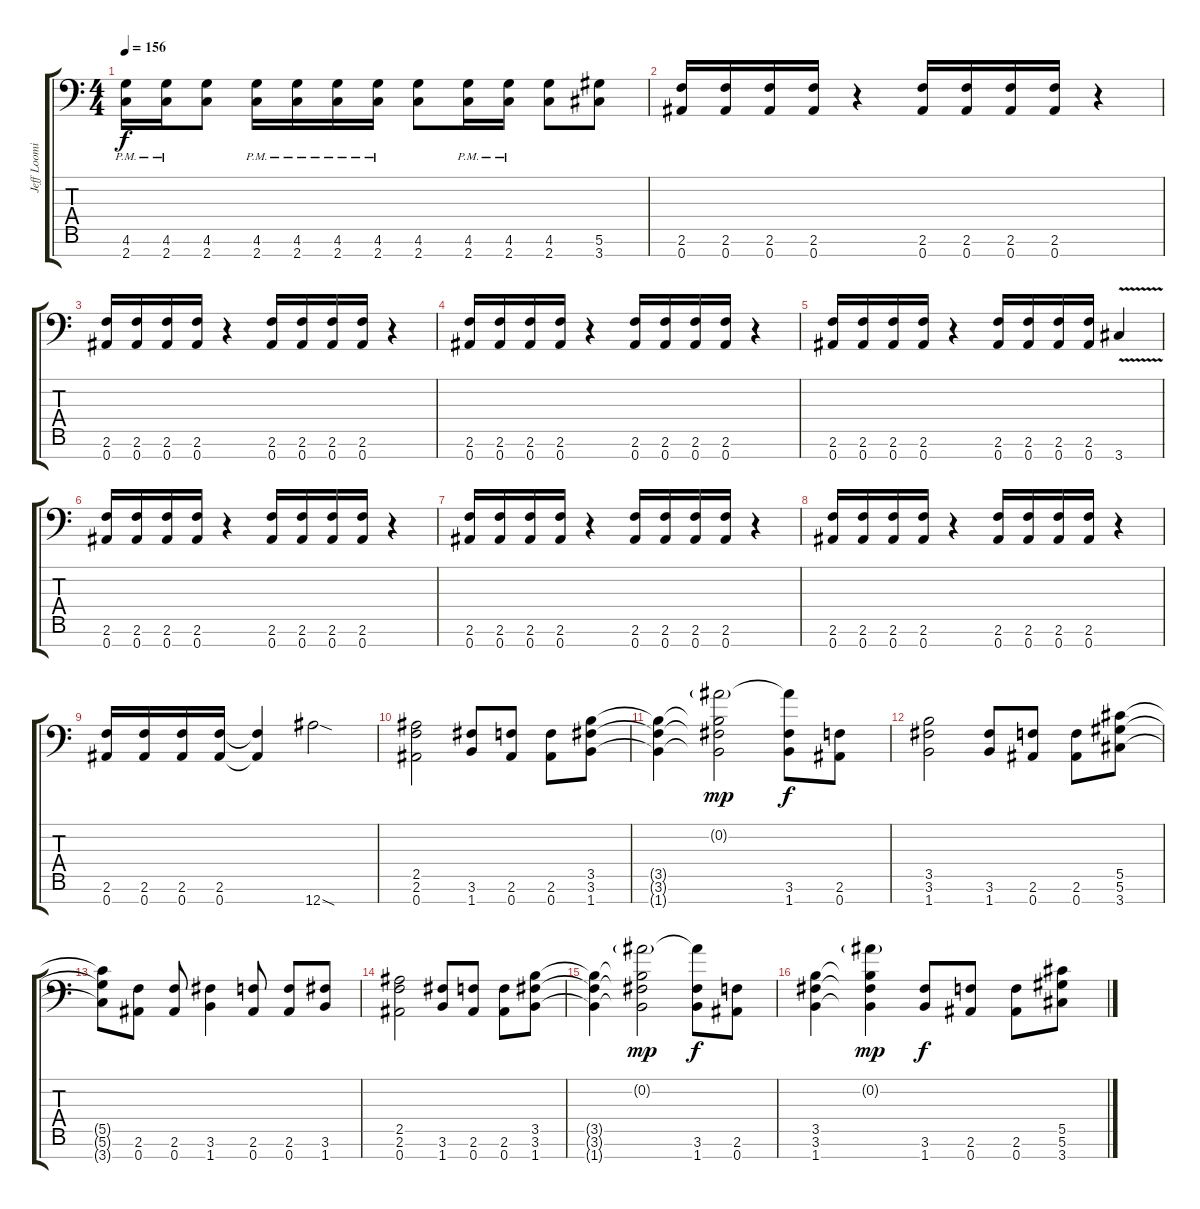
\track ("Jeff Loomis Rythme" "Jeff Loomi") {instrument distortionguitar}
\staff {score tabs}
\tuning (Eb4 Bb3 Gb3 Db3 Ab2 Eb2 Bb1) {hide}
\ts (4 4)
\tempo 156
\clef f4
\ks c
(4.6{pm} 2.7{pm}).16{dy f} (4.6{pm} 2.7{pm}).16 (4.6 2.7).8 (4.6{pm} 2.7{pm}).16 (4.6{pm} 2.7{pm}).16 (4.6{pm} 2.7{pm}).16 (4.6{pm} 2.7{pm}).16 (4.6 2.7).8 (4.6{pm} 2.7{pm}).16 (4.6{pm} 2.7{pm}).16 (4.6 2.7).8 (5.6 3.7).8 |
\section ("" "")
(2.6 0.7).16 (2.6 0.7).16 (2.6 0.7).16 (2.6 0.7).16 r.4 (2.6 0.7).16 (2.6 0.7).16 (2.6 0.7).16 (2.6 0.7).16 r.4 |
(2.6 0.7).16 (2.6 0.7).16 (2.6 0.7).16 (2.6 0.7).16 r.4 (2.6 0.7).16 (2.6 0.7).16 (2.6 0.7).16 (2.6 0.7).16 r.4 |
(2.6 0.7).16 (2.6 0.7).16 (2.6 0.7).16 (2.6 0.7).16 r.4 (2.6 0.7).16 (2.6 0.7).16 (2.6 0.7).16 (2.6 0.7).16 r.4 |
(2.6 0.7).16 (2.6 0.7).16 (2.6 0.7).16 (2.6 0.7).16 r.4 (2.6 0.7).16 (2.6 0.7).16 (2.6 0.7).16 (2.6 0.7).16 3.7{v}.4 |
(2.6 0.7).16 (2.6 0.7).16 (2.6 0.7).16 (2.6 0.7).16 r.4 (2.6 0.7).16 (2.6 0.7).16 (2.6 0.7).16 (2.6 0.7).16 r.4 |
(2.6 0.7).16 (2.6 0.7).16 (2.6 0.7).16 (2.6 0.7).16 r.4 (2.6 0.7).16 (2.6 0.7).16 (2.6 0.7).16 (2.6 0.7).16 r.4 |
(2.6 0.7).16 (2.6 0.7).16 (2.6 0.7).16 (2.6 0.7).16 r.4 (2.6 0.7).16 (2.6 0.7).16 (2.6 0.7).16 (2.6 0.7).16 r.4 |
(2.6 0.7).16 (2.6 0.7).16 (2.6 0.7).16 (2.6 0.7).16 (2.6{t} 0.7{t}).4 12.7{sod}.2 |
\section ("" "")
(2.5 2.6 0.7).2 (3.6 1.7).8 (2.6 0.7).8 (2.6 0.7).8 (3.5 3.6 1.7).8 |
(3.5{t} 3.6{t} 1.7{t}).4 (0.2{g} 3.5{t} 3.6{t} 1.7{t}).2{dy mp} (0.2{t} 3.6 1.7).8{dy f} (2.6 0.7).8 |
(3.5 3.6 1.7).2 (3.6 1.7).8 (2.6 0.7).8 (2.6 0.7).8 (5.5 5.6 3.7).8 |
(5.5{t} 5.6{t} 3.7{t}).8 (2.6 0.7).8 (2.6 0.7).8 (3.6 1.7).4 (2.6 0.7).8 (2.6 0.7).8 (3.6 1.7).8 |
(2.5 2.6 0.7).2 (3.6 1.7).8 (2.6 0.7).8 (2.6 0.7).8 (3.5 3.6 1.7).8 |
(3.5{t} 3.6{t} 1.7{t}).4 (0.2{g} 3.5{t} 3.6{t} 1.7{t}).2{dy mp} (0.2{t} 3.6 1.7).8{dy f} (2.6 0.7).8 |
(3.5 3.6 1.7).4 (0.2{g} 3.5{t} 3.6{t} 1.7{t}).4{dy mp} (3.6 1.7).8{dy f} (2.6 0.7).8 (2.6 0.7).8 (5.5 5.6 3.7).8
